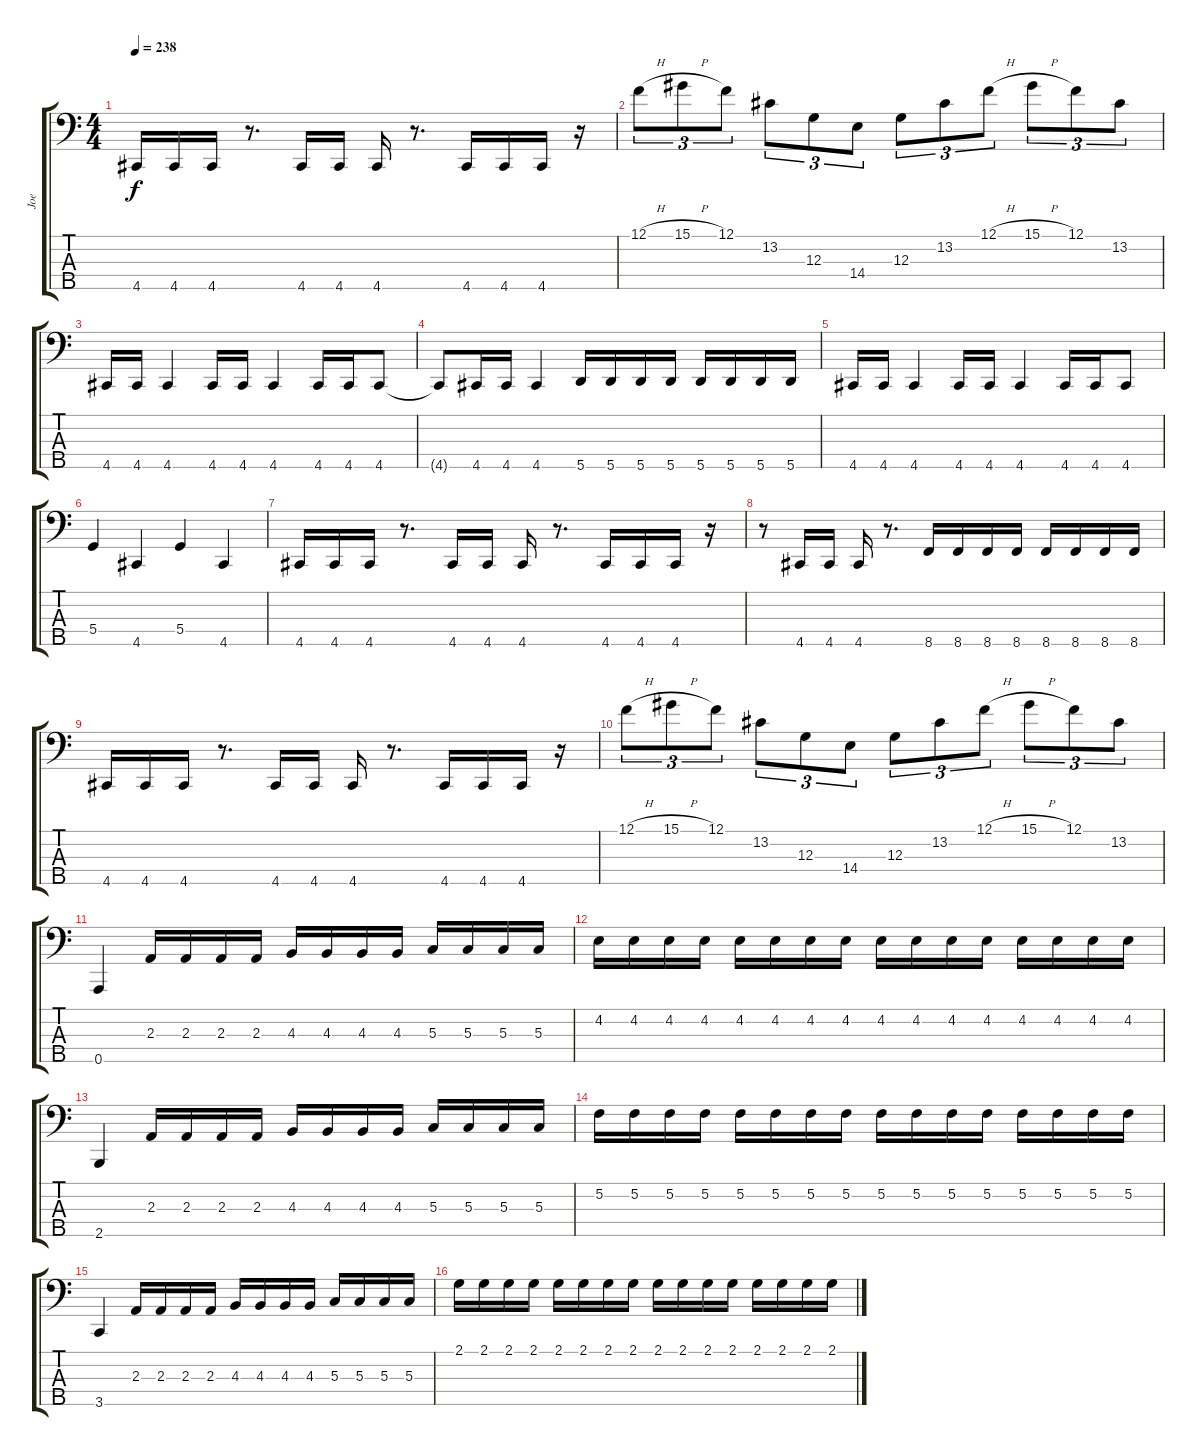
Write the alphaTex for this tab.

\track ("Joe" "Joe") {instrument electricbasspick}
\staff {score tabs}
\tuning (F2 C2 G1 D1 A0) {hide}
\ts (4 4)
\tempo 238
\clef f4
\ks c
4.5.16{dy f} 4.5.16 4.5.16 r.8{d} 4.5.16 4.5.16 4.5.16 r.8{d} 4.5.16 4.5.16 4.5.16 r.16 |
12.1{h}.8{tu (3 2)} 15.1{h}.8{tu (3 2)} 12.1.8{tu (3 2)} 13.2.8{tu (3 2)} 12.3.8{tu (3 2)} 14.4.8{tu (3 2)} 12.3.8{tu (3 2)} 13.2.8{tu (3 2)} 12.1{h}.8{tu (3 2)} 15.1{h}.8{tu (3 2)} 12.1.8{tu (3 2)} 13.2.8{tu (3 2)} |
4.5.16 4.5.16 4.5.4 4.5.16 4.5.16 4.5.4 4.5.16 4.5.16 4.5.8 |
4.5{t}.8 4.5.16 4.5.16 4.5.4 5.5.16 5.5.16 5.5.16 5.5.16 5.5.16 5.5.16 5.5.16 5.5.16 |
4.5.16 4.5.16 4.5.4 4.5.16 4.5.16 4.5.4 4.5.16 4.5.16 4.5.8 |
5.4.4 4.5.4 5.4.4 4.5.4 |
4.5.16 4.5.16 4.5.16 r.8{d} 4.5.16 4.5.16 4.5.16 r.8{d} 4.5.16 4.5.16 4.5.16 r.16 |
r.8 4.5.16 4.5.16 4.5.16 r.8{d} 8.5.16 8.5.16 8.5.16 8.5.16 8.5.16 8.5.16 8.5.16 8.5.16 |
4.5.16 4.5.16 4.5.16 r.8{d} 4.5.16 4.5.16 4.5.16 r.8{d} 4.5.16 4.5.16 4.5.16 r.16 |
12.1{h}.8{tu (3 2)} 15.1{h}.8{tu (3 2)} 12.1.8{tu (3 2)} 13.2.8{tu (3 2)} 12.3.8{tu (3 2)} 14.4.8{tu (3 2)} 12.3.8{tu (3 2)} 13.2.8{tu (3 2)} 12.1{h}.8{tu (3 2)} 15.1{h}.8{tu (3 2)} 12.1.8{tu (3 2)} 13.2.8{tu (3 2)} |
0.5.4 2.3.16 2.3.16 2.3.16 2.3.16 4.3.16 4.3.16 4.3.16 4.3.16 5.3.16 5.3.16 5.3.16 5.3.16 |
4.2.16 4.2.16 4.2.16 4.2.16 4.2.16 4.2.16 4.2.16 4.2.16 4.2.16 4.2.16 4.2.16 4.2.16 4.2.16 4.2.16 4.2.16 4.2.16 |
2.5.4 2.3.16 2.3.16 2.3.16 2.3.16 4.3.16 4.3.16 4.3.16 4.3.16 5.3.16 5.3.16 5.3.16 5.3.16 |
5.2.16 5.2.16 5.2.16 5.2.16 5.2.16 5.2.16 5.2.16 5.2.16 5.2.16 5.2.16 5.2.16 5.2.16 5.2.16 5.2.16 5.2.16 5.2.16 |
3.5.4 2.3.16 2.3.16 2.3.16 2.3.16 4.3.16 4.3.16 4.3.16 4.3.16 5.3.16 5.3.16 5.3.16 5.3.16 |
2.1.16 2.1.16 2.1.16 2.1.16 2.1.16 2.1.16 2.1.16 2.1.16 2.1.16 2.1.16 2.1.16 2.1.16 2.1.16 2.1.16 2.1.16 2.1.16
